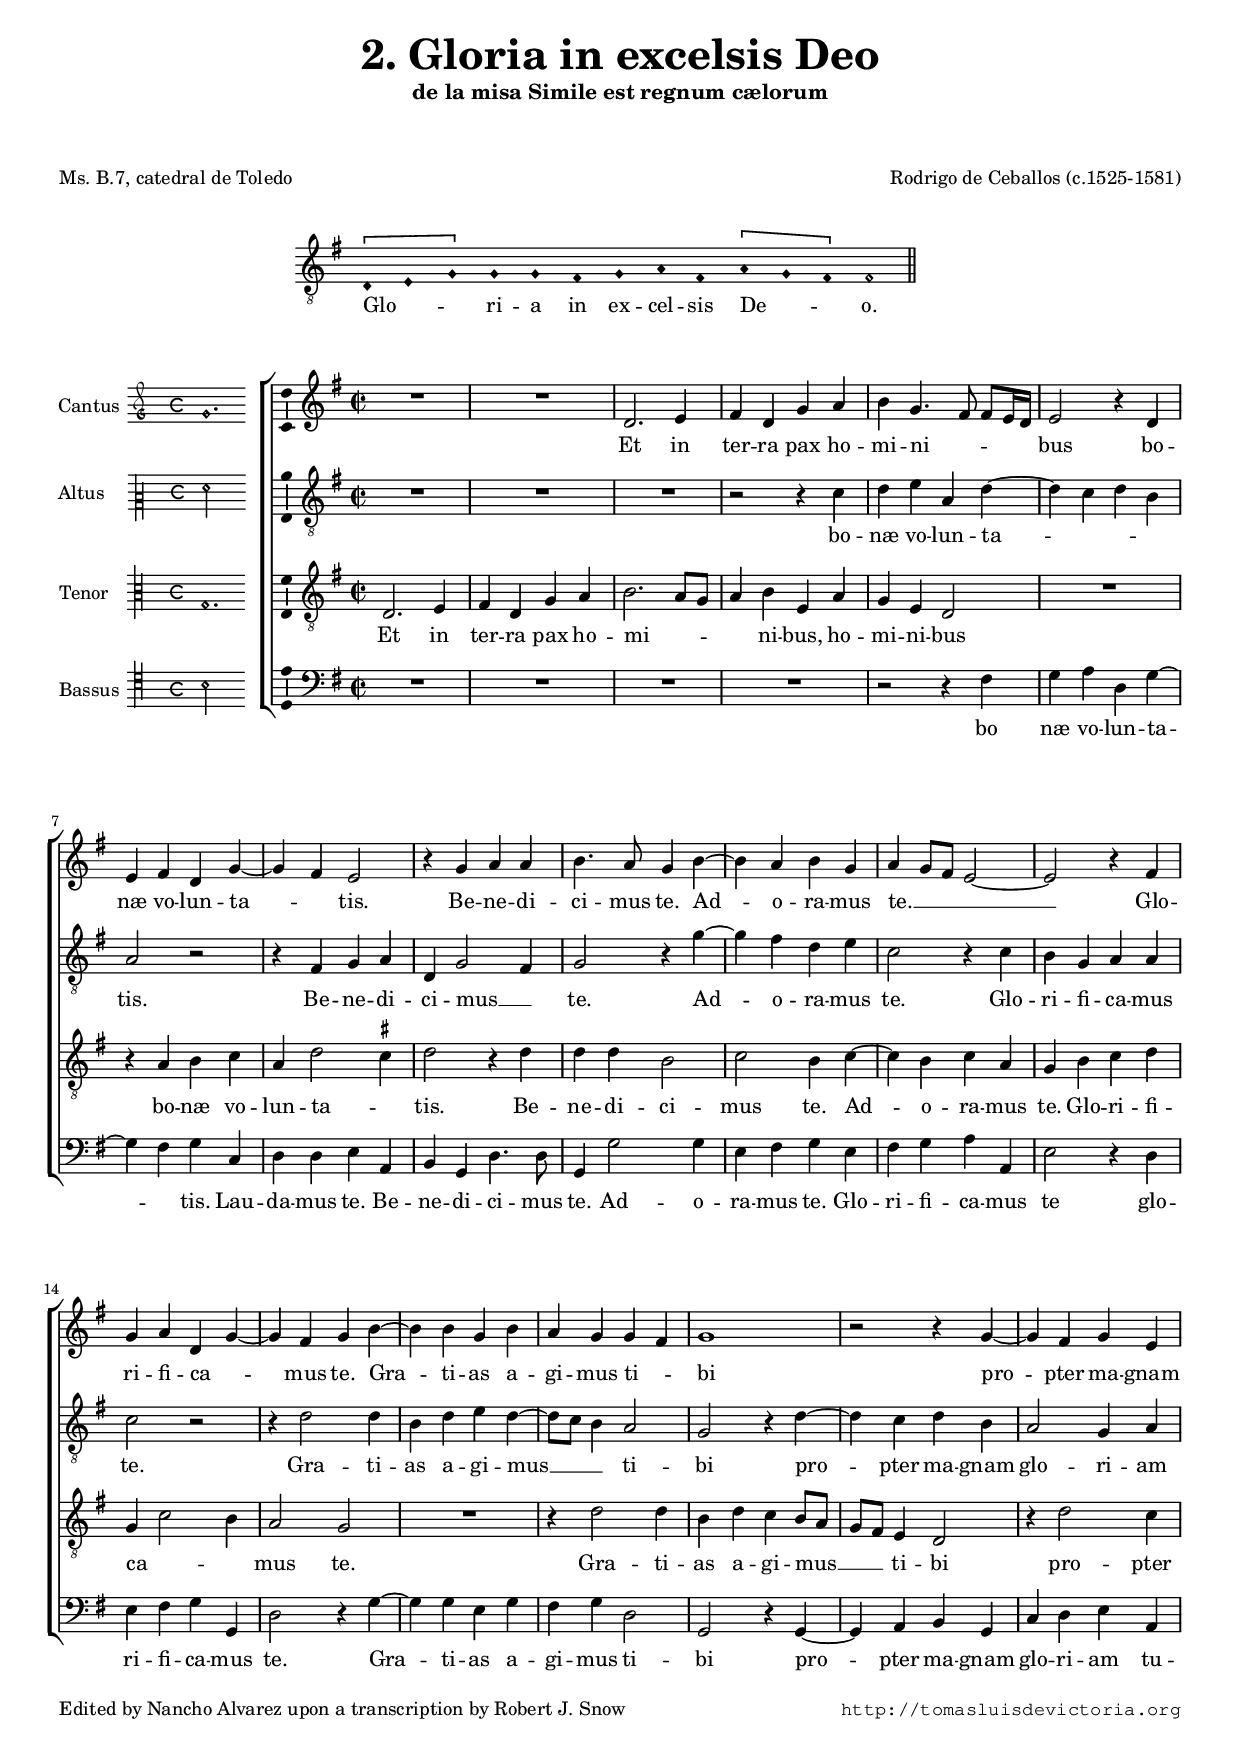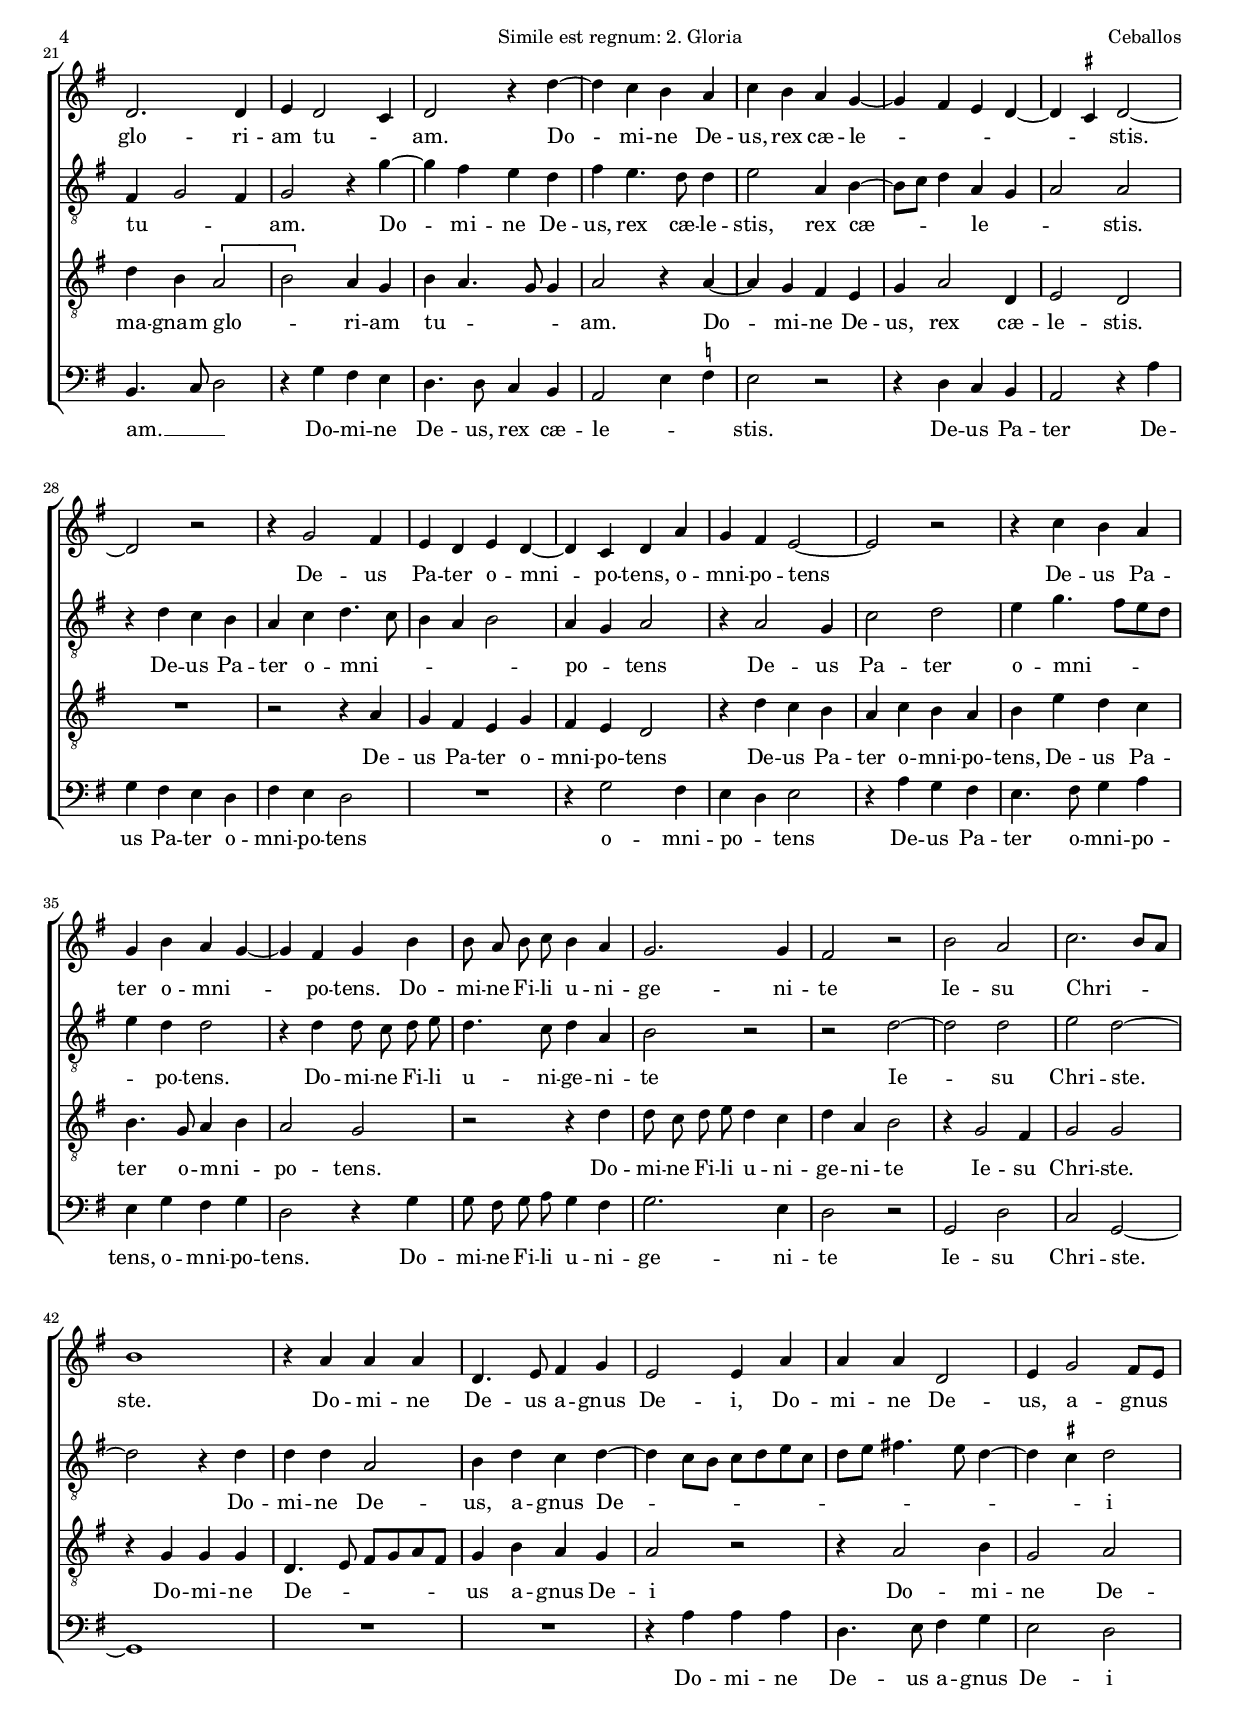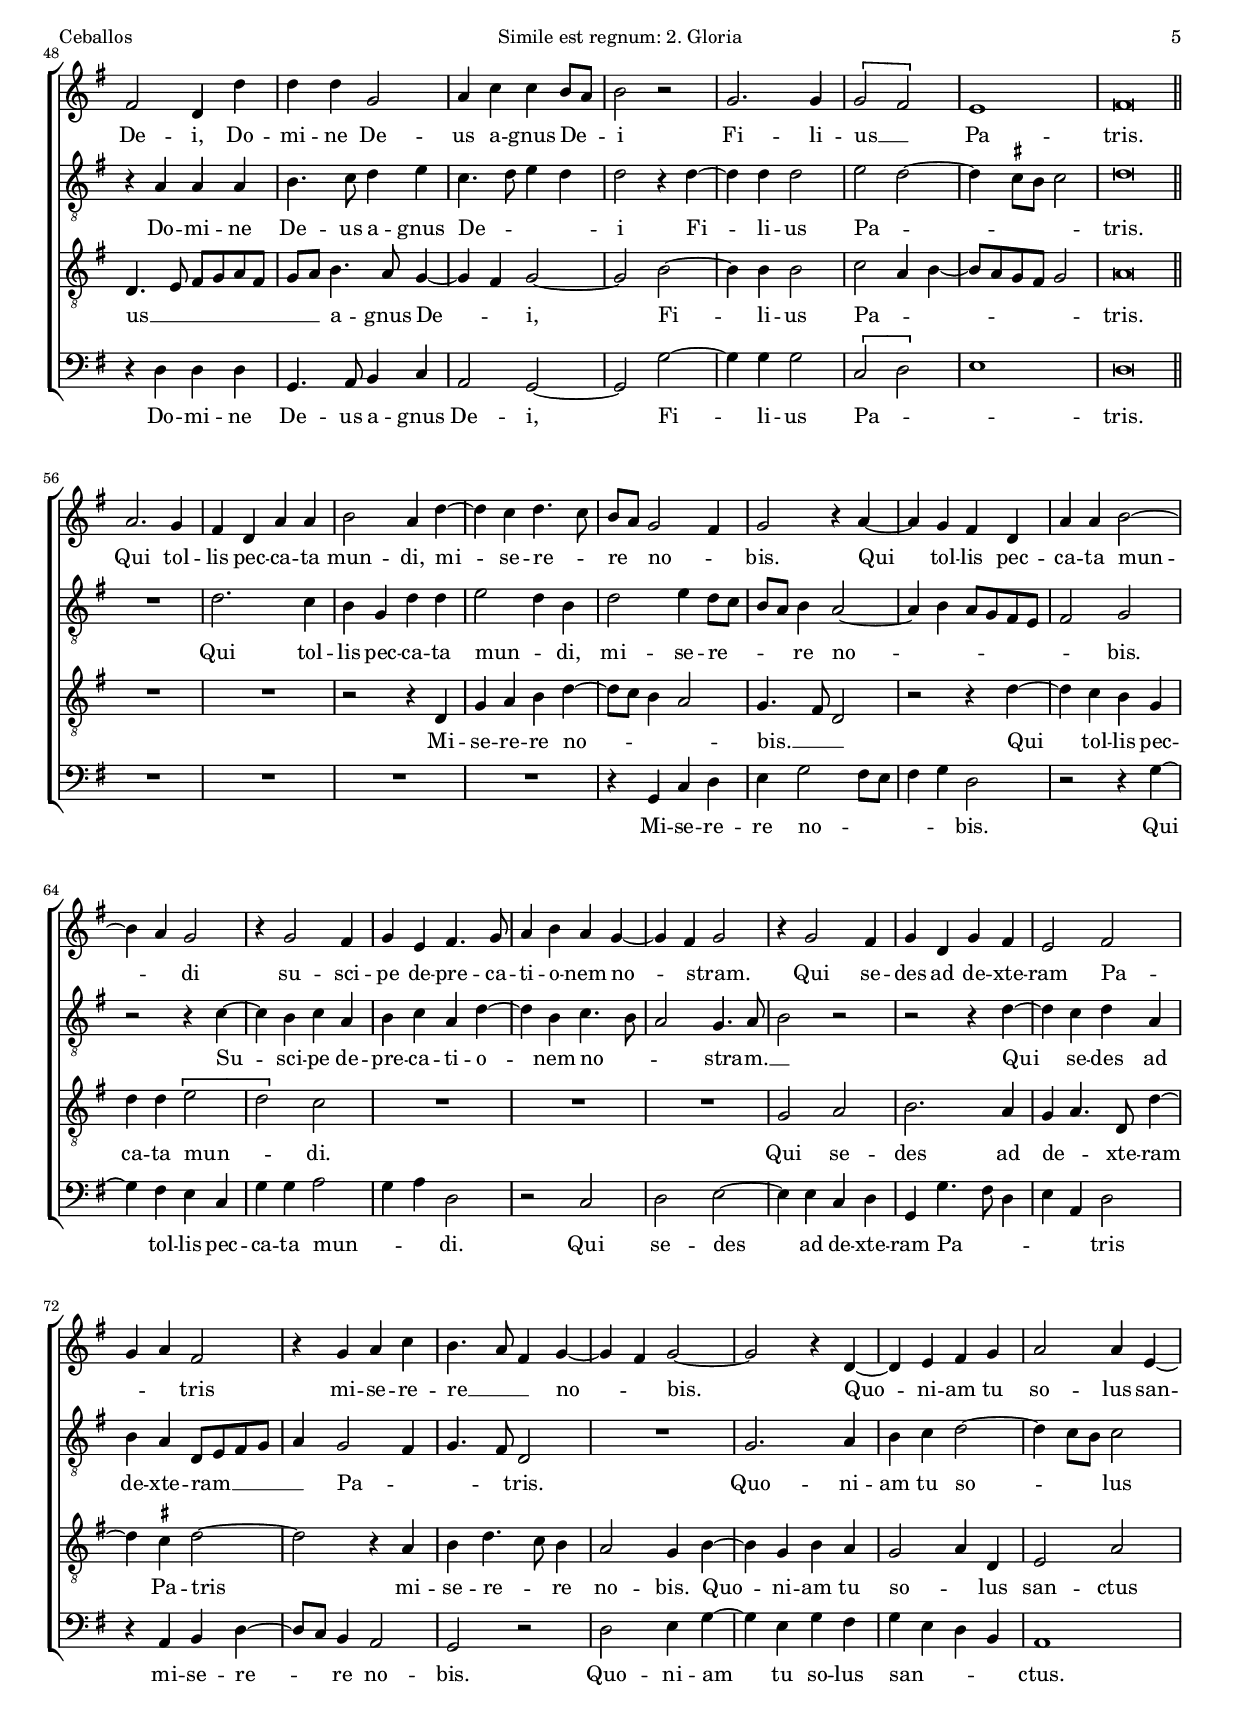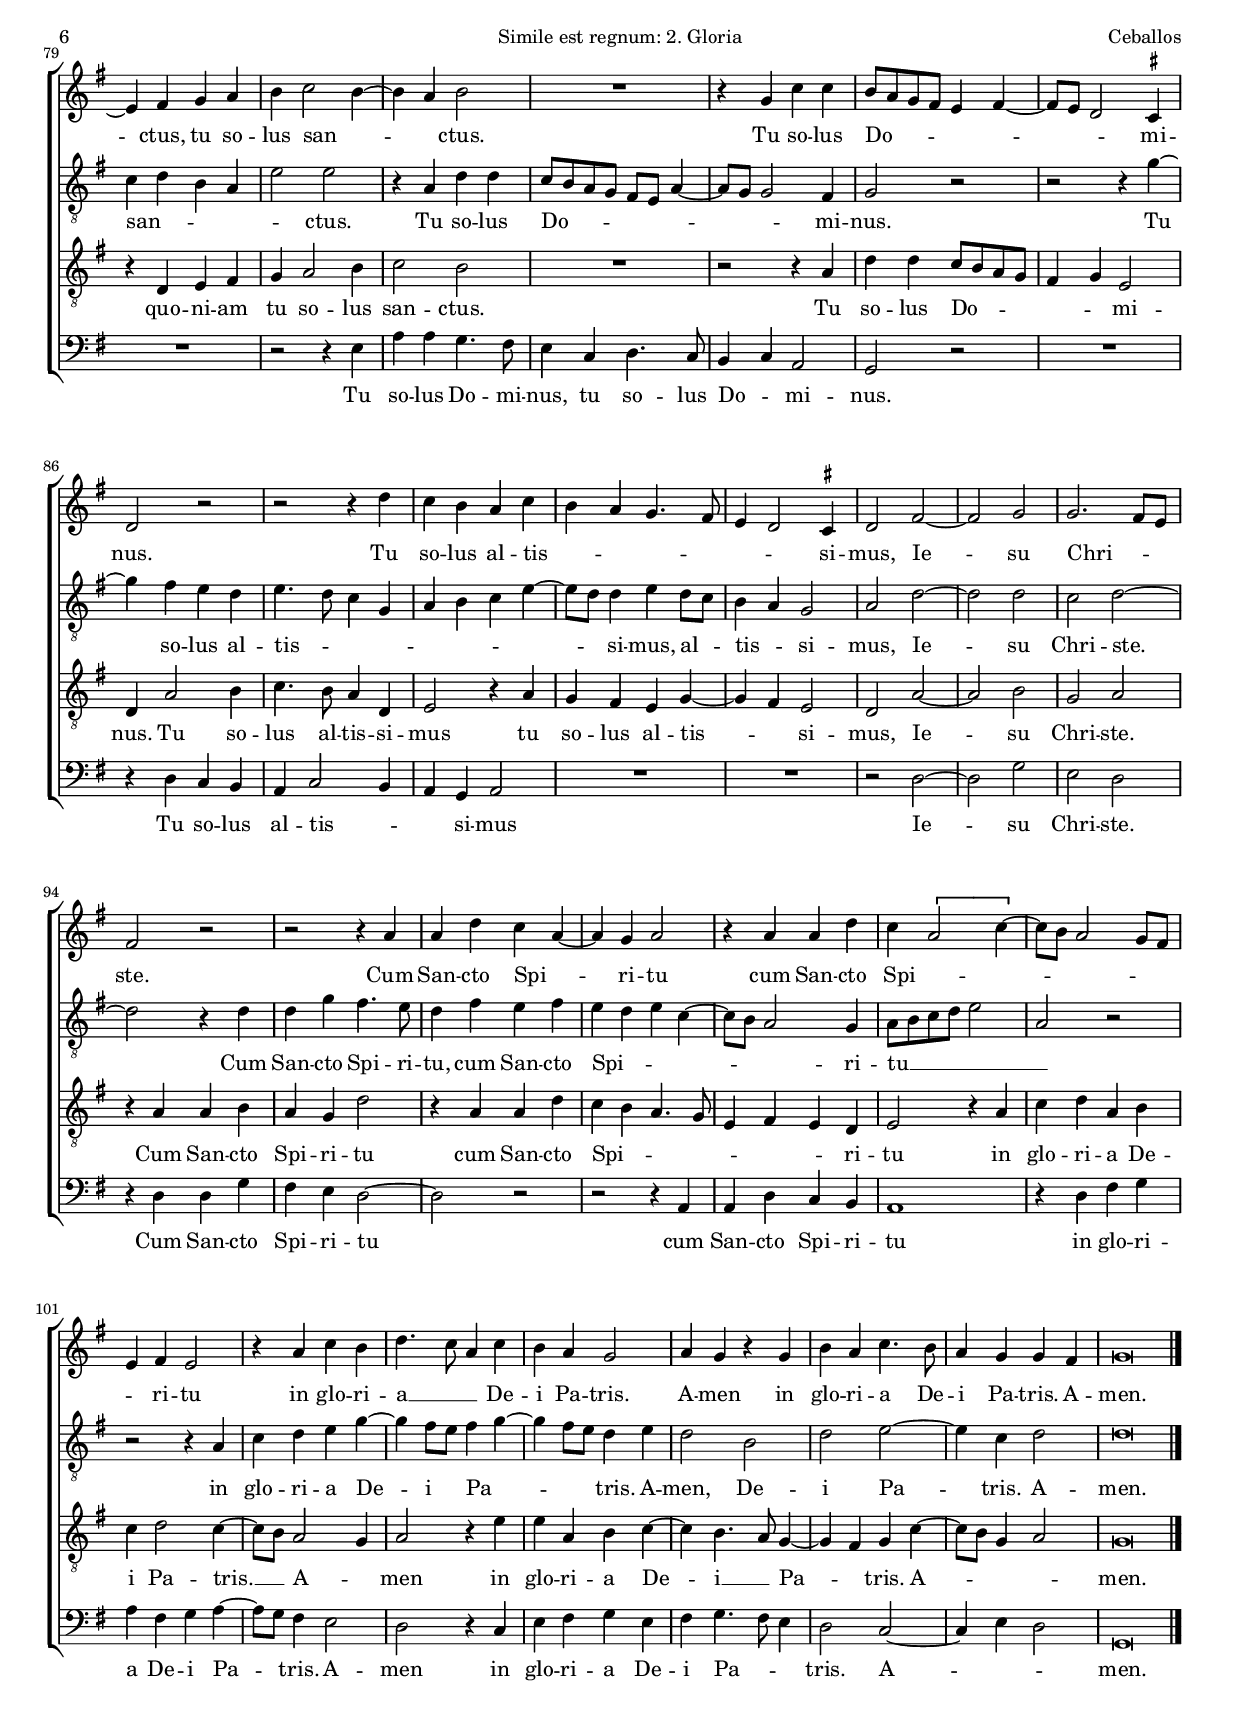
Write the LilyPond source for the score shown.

\version "2.18.0"

#(set-default-paper-size "a4")
#(set-global-staff-size 16.4)
#(ly:set-option 'point-and-click #f)
%mobile -s15.0 -i3.2

italicas=\override LyricText.font-shape = #'italic
rectas=\override LyricText.font-shape = #'upright
ss=\once \set suggestAccidentals = ##t
incipitwidth = 20
mtempo={\tempo 4 = 100}
mtempob={\tempo 4 = 50}
mt=#(define-music-function (parser location offset) (number?) ; move lyric text
      #{ \once \override LyricText.X-offset = -$offset #})

htitle="Simile est regnum: 2. Gloria"
hcomposer="Ceballos"

\header {
	title=\markup{\fontsize #3 "2. Gloria in excelsis Deo"}
	subtitle="de la misa Simile est regnum cælorum"
	subsubtitle=\markup{\null \vspace #2 }
	composer="Rodrigo de Ceballos (c.1525-1581)"
        pdfauthor=\composer
	%opus="(-)"
	poet=\markup{"Ms. B.7, catedral de Toledo"} % hay otra copia en Catedral de Jaén, y en Guatemala
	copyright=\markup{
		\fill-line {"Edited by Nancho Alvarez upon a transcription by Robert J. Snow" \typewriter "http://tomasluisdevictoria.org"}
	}
%	tagline=""
}

\markup{\null \vspace #1 } %notablet

\score {\transpose c' g {
<<
         \new Voice = "canto" {
                 %\set Staff.instrumentName=""
                 \override Staff.TimeSignature.stencil = ##f
                 \override Stem.transparent = ##t
                 \set Score.timing = ##f
                 \override NoteHead.style = #'neomensural         
                 \clef "G_8" 
                 \key c \major
                 \[g4 a c'\] c' c' b c' d' b \[d' c' b\] b2*1/2
                 \bar "||"
         }
         \new Lyrics \lyricsto "canto" {
                Glo -- _ _ ri -- a in ex -- cel -- sis De -- _ _ o.
         }
>>
        }%transpose

\layout {
        \override LigatureBracket.padding = #1
        line-width=14.5\cm 
        indent=4.0\cm
        ragged-right = ##f
                %tablet line-width=12\cm
                %tablet indent=4\cm
}
}


global={\key c \major \time 2/2 \skip 1*55 \bar "||" \break
        \skip 1*53 \bar "|."
}


cantus=\relative c''{
	R1*2
	g2. a4
	b4 g c d
	e c4. b8 b[ a16 g]
	a2 r4 g
	a4 b g
	c ~
	c b a2
	r4 c d d
	e4. d8 c4 e ~
	e d e c
	d4 c8 b a2 ~
	a2 r4 b
	c d g, c ~
	c b c e ~
	e e c e
	d c c b
	c1
	r2 r4 c ~
	c b c a
	g2. g4
	a4 g2 f4 % Snow \ss fis4
	g2 r4 g' ~
	g f e d
	f e d c ~
	c b a g ~
	g \ss fis g2 ~
	g r
	r4 c2 b4
	a g a g ~
	g4 f g d' % Snow \ss fis
	c b a2 ~
	a r
	r4 f' e d
	c e d c ~
	c b c e
	e8 \noBeam d \noBeam e \noBeam f e4 d
	c2. c4 b2 r
	e2 d
	f2. e8 d
	e1
	r4 d d d
	g,4. a8 b4 c
	a2 a4 d
	d d g,2 
	a4 c2 b8 a
	b2 g4 g'
	g4 g c,2
	d4 f f e8 d
	e2 r
	c2. c4
	\[c2 b\]
	a1
	b\breve*1/2
	d2. c4
	b g d' d
	e2 d4 g ~
	g4 f g4. f8
	e d c2 b4
	c2 r4 d ~
	d c b g
	d' d e2 ~
	e4 d c2
	r4 c2 b4
	c a b4. c8
	d4 e d c ~
	c4 b c2
	r4 c2 b4
	c g c b
	a2 b
	c4 d b2
	r4 c d f
	e4. d8 b4 c ~
	c b c2 ~
	c r4 g ~
	g4 a b c
	d2 d4 a ~
	a b c d
	e4 f2 e4 ~
	e d e2
	R1
	r4 c f f
	e8 d c b a4 b ~
	b8 a g2 \ss fis4
	g2 r
	r r4 g'
	f e d f
	e d c4. b8
	a4 g2 \ss fis4
	g2 b ~
	b c
	c2. b8 a
	b2 r
	r r4 d
	d g f d ~
	d c d2 % Snow \ss cis
	r4 d d g
	f4 \[d2 f4 ~ \]
	f8 e d2 c8 b
	a4 b a2
	r4 d f e
	g4. f8 d4 f
	e d c2
	d4 c r c
	e d f4. e8 d4 c c b
	c\breve*1/2
}

altus=\relative c'{
	R1*3
	r2 r4 f
	g a d, g ~
	g f g e
	d2 r
	r4 b c d
	g, c2 b4
	c2 r4 c' ~
	c b g a
	f2 r4 f
	e4 c d d
	f2 r
	r4 g2 g4
	e g a g ~
	g8 f e4 d2
	c r4 g' ~
	g f g e
	d2 c4 d
	b c2 b4
	c2 r4 c' ~
	c b a g
	b a4. g8 g4
	a2 d,4 e ~
	e8 f g4 d c
	d2 d
	r4 g f e
	d f g4. f8
	e4 d e2
	d4 c d2
	r4 d2 c4
	f2 g
	a4 c4. b8 a g
	a4 g g2
	r4 g g8 \noBeam f \noBeam g \noBeam a
	g4. f8 g4 d
	e2 r
	r g ~
	g g
	a g ~
	g r4 g
	g g d2
	e4 g f g ~
	g f8 e f g a f
	g a b!4. a8 g4 ~
	g \ss fis g2
	r4 d d d
	e4. f8 g4 a
	f4. g8 a4 g
	g2 r4 g ~
	g g g2
	a g ~
	g4 \ss fis8 e fis2
	g\breve*1/2
	R1
	g2. f4
	e c g' g
	a2 g4 e
	g2 a4 g8 f
	e d e4 d2 ~
	d4 e d8 c b a
	b2 c
	r2 r4 f ~
	f e f d
	e f d g ~
	g e f4. e8
	d2 c4. d8
	e2 r
	r2 r4 g ~
	g f g d
	e d g,8 a b c
	d4 c2 b4
	c4. b8 g2
	R1
	c2. d4
	e4 f g2 ~
	g4 f8 e f2
	f4 g e d
	a'2 a
	r4 d, g g
	f8 e d c b a d4 ~
	d8 c c2 b4
	c2 r
	r2 r4 c' ~
	c4 b a g
	a4. g8 f4 c
	d e f a ~
	a8 g g4 a g8 f
	e4 d c2
	d g ~
	g g
	f g ~ % Snow \ss fis
	g r4 g
	g c b4. a8
	g4 b a b
	a g a f ~
	f8 e d2 c4 % Snow \ss cis4
	d8 e f g a2
	d, r
	r2 r4 d
	f g a c ~
	c b8 a b4 c ~
	c b8 a g4 a 
	g2 e
	g a ~
	a4 f g2
	g\breve*1/2
}

tenor=\relative c'{
	g2. a4
	b g c d
	e2. d8 c
	d4 e a, d
	c a g2
	R1
	r4 d' e f
	d g2 \ss fis4
	g2 r4 g
	g g e2
	f e4 f ~
	f e f d
	c4 e f g
	c, f2 e4
	d2 c
	R1
	r4 g'2 g4
	e g f e8 d
	c b a4 g2
	r4 g'2 f4
	g e \[d2
	e\] d4 c
	e4 d4. c8 c4
	d2 r4 d ~
	d c b a
	c d2 g,4
	a2 g
	R1
	r2 r4 d'
	c b a c
	b4 a g2
	r4 g' f e
	d f e d
	e a g f
	e4. c8 d4 e
	d2 c
	r2 r4 g'
	g8 \noBeam f \noBeam g \noBeam a g4 f % Snow \ss fis
	g4 d e2
	r4 c2 b4
	c2 c
	r4 c c c
	g4. a8 b c d b
	c4 e d c
	d2 r
	r4 d2 e4
	c2 d
	g,4. a8 b c d b
	c d e4. d8 c4 ~
	c b c2 ~
	c e ~
	e4 e e2
	f2 d4 e ~
	e8 d c b c2
	d\breve*1/2
	R1*2
	r2 r4 g,
	c d e g ~
	g8 f e4 d2
	c4. b8 g2
	r2 r4 g' ~
	g f e c
	g' g \[a2
	g\] f
	R1*3
	c2 d
	e2. d4
	c4 d4. g,8 g'4 ~
	g \ss fis g2 ~
	g r4 d
	e g4. f8 e4
	d2 c4 e ~
	e c e d
	c2 d4 g,
	a2 d
	r4 g, a b
	c4 d2 e4
	f2 e
	R1
	r2 r4 d
	g g f8 e d c
	b4 c a2
	g4 d'2 e4
	f4. e8 d4 g,
	a2 r4 d
	c b a c ~
	c b a2
	g2 d' ~
	d e
	c d
	r4 d d e
	d c g'2 
	r4 d d g
	f e d4. c8
	a4 b a g
	a2 r4 d
	f g d e
	f4 g2 f4 ~
	f8 e d2 c4
	d2 r4 a'
	a d, e f ~
	f e4. d8 c4 ~
	c b c f ~
	f8 e c4 d2
	c\breve*1/2
}

bassus=\relative c'{
	R1*4
	r2 r4 b
	c d g, c ~
	c b c f,
	g g a d,
	e c g'4. g8
	c,4 c'2 c4
	a b c a
	b c d d,
	a'2 r4 g
	a b c c,
	g'2 r4 c ~
	c c a c
	b c g2
	c,2 r4 c ~
	c d e c
	f g a d,
	e4. f8 g2
	r4 c b a
	g4. g8 f4 e
	d2 a'4 \ss bes
	a2 r
	r4 g f e
	d2 r4 d'
	c b a g
	b a g2
	R1
	r4 c2 b4
	a g a2
	r4 d c b
	a4. b8 c4 d
	a c b c
	g2 r4 c
	c8 \noBeam b \noBeam c \noBeam d c4 b
	c2. a4 
	g2 r
	c,2 g'
	f c ~
	c1
	R1*2
	r4 d' d d
	g,4. a8 b4 c
	a2 g
	r4 g g g
	c,4. d8 e4 f
	d2 c ~
	c c' ~
	c4 c c2
	\[f,2 g\]
	a1
	g\breve*1/2
	R1*4
	r4 c, f g
	a c2 b8 a
	b4 c g2
	r2 r4 c ~
	c b a f
	c' c d2
	c4 d g,2
	r2 f
	g2 a ~
	a4 a f g
	c,4 c'4. b8 g4
	a d, g2
	r4 d e g ~
	g8 f e4 d2
	c2 r
	g'2 a4 c ~
	c a c b
	c4 a g e
	d1
	R1
	r2 r4 a'
	d d c4. b8
	a4 f g4. f8
	e4 f d2
	c r
	R1
	r4 g' f e
	d f2 e4
	d c d2
	R1*2
	r2 g ~
	g c
	a g
	r4 g g c
	b a g2 ~
	g2 r
	r r4 d
	d g f e
	d1
	r4 g b c
	d b c d ~
	d8 c b4 a2
	g r4 f
	a b c a
	b4 c4. b8 a4
	g2 f ~
	f4 a g2
	c,\breve*1/2
}

textocantus=\lyricmode{
Et in ter -- ra pax ho -- mi -- ni -- _ _ _ _ bus
bo -- næ vo -- lun -- ta -- _ tis.
Be -- ne -- di -- ci -- mus te.
Ad -- o -- ra -- mus te. __ _ _ _ 
Glo -- ri -- fi -- ca -- _ mus te.
Gra -- ti -- as a -- gi -- mus ti -- _ bi
pro -- pter ma -- gnam glo -- ri -- am tu -- _ am.
Do -- mi -- ne De -- us, 
rex cæ -- le -- _ _ _ _ \mt #1 stis.
De -- us Pa -- ter o -- mni -- po -- tens,
o -- mni -- po -- tens
De -- us Pa -- ter o -- \mt #1 mni -- _ po -- tens.
Do -- mi -- ne Fi -- li u -- ni -- ge -- ni -- te
Ie -- su Chri -- _ _ ste.
Do -- mi -- ne De -- us a -- gnus De -- i,
Do -- mi -- ne De -- us,
a -- \mt #1 gnus _ De -- i,
Do -- mi -- ne De -- us a -- gnus De -- _ i
Fi -- li -- us __ _ Pa -- tris.
Qui tol -- lis pec -- ca -- ta mun -- di,
mi -- se -- re -- _ re _ no -- _ bis.
Qui tol -- lis pec -- ca -- ta mun -- _ di
su -- sci -- pe de -- pre -- ca -- ti -- o -- nem no -- _ stram.
Qui se -- des ad de -- xte -- ram Pa -- _ _ tris
mi -- se -- re -- re __ _ _ no -- _ bis.
Quo -- ni -- am tu so -- lus \mt #1 san -- ctus,
tu so -- lus san -- _ _ ctus.
Tu so -- lus Do -- _ _ _ _ _ _ _ mi -- nus.
Tu so -- lus al -- tis -- _ _ _ _ _ _ si -- mus,
Ie -- su Chri -- _ _ ste.
Cum San -- cto Spi -- _ ri -- tu
cum San -- cto \mt #.5 Spi -- _ _ _ _ _ _ _ ri -- tu 
in glo -- ri -- a __ _ _ De -- i Pa -- tris.
A -- men
in glo -- ri -- a De -- i Pa -- tris. A -- men.
}

textoaltus=\lyricmode{
bo -- næ vo -- lun -- ta -- _ _ _ tis.
Be -- ne -- di -- ci -- mus __ _ te.
Ad -- o -- ra -- mus te.
Glo -- ri -- fi -- ca -- mus te.
Gra -- ti -- as a -- gi -- mus __ _ _ ti -- bi
pro -- pter ma -- gnam glo -- ri -- am tu -- _ _ am.
Do -- mi -- ne De -- us,
rex cæ -- le -- stis,
rex cæ -- _ _ le -- _ _ stis.
De -- us Pa -- ter o -- mni -- _ _ _ _ po -- _ tens
De -- us Pa -- ter o -- mni -- _ _ _ _ po -- tens.
Do -- mi -- ne Fi -- li u -- ni -- ge -- ni -- te
Ie -- su Chri -- ste.
Do -- mi -- ne De -- us,
a -- gnus De -- _ _ _ _ _ _ _ _ _ _ _ _ i
Do -- mi -- ne De -- us a -- gnus De -- _ _ _ i
Fi -- li -- us Pa -- _ _ _ _ tris.
Qui tol -- lis pec -- ca -- ta mun -- _ di,
mi -- se -- re -- _ _ _ re no -- _ _ _ _ _ _ bis.
Su -- sci -- pe de -- pre -- ca -- ti -- o -- nem no -- _ _ \mt #1 stram. __ _ _ 
Qui se -- des ad de -- xte -- ram __ _ _ _ _ Pa -- _ _ _ tris.
Quo -- ni -- am tu so -- _ _ lus san -- _ _ _ _ ctus.
Tu so -- lus Do -- _ _ _ _ _ _ _ _ mi -- nus.
\mt #.5 Tu so -- lus al -- tis -- _ _ _ _ _ _ _ _ si -- mus,
al -- _ tis -- _ si -- mus,
Ie -- su Chri -- ste.
Cum San -- cto Spi -- ri -- tu,
cum San -- cto Spi -- _ _ _ _ _ ri -- tu __ _ _ _ _ _ 
in glo -- ri -- a De -- i _ Pa -- _ _ _ \mt #1 tris.
A -- men,
De -- i Pa -- tris. A -- men.
}

textotenor=\lyricmode{
Et in ter -- ra pax ho -- mi -- _ _ _ ni -- bus,
ho -- mi -- ni -- bus
bo -- næ vo -- lun -- ta -- _ tis.
Be -- ne -- di -- ci -- mus te.
Ad -- o -- ra -- mus te.
Glo -- ri -- fi -- ca -- _ _ mus te.
Gra -- ti -- as a -- gi -- mus __ _ _ _ ti -- bi
pro -- pter ma -- gnam glo -- _ ri -- am tu -- _ _ _ am.
Do -- mi -- ne De -- us,
rex cæ -- le -- stis.
De -- us Pa -- ter o -- mni -- po -- tens
De -- us Pa -- ter o -- mni -- po -- tens,
De -- us Pa -- ter o -- mni -- _ po -- tens.
Do -- mi -- ne Fi -- li u -- ni -- ge -- ni -- te
Ie -- su Chri -- ste.
Do -- mi -- ne De -- _ _ _ _ _ us
a -- gnus De -- i
Do -- mi -- ne De -- us __ _ _ _ _ _ _ _ a -- gnus De -- _ i,
Fi -- li -- us Pa -- _ _ _ _ _ _ tris.
Mi -- se -- re -- re no -- _ _ _ bis. __ _ _ 
Qui tol -- lis pec -- ca -- ta mun -- _ di.
Qui se -- des ad de -- _ xte -- \mt #1 ram Pa -- tris
mi -- se -- re -- _ re no -- bis.
Quo -- ni -- am tu so -- _ lus san -- ctus
quo -- ni -- am tu so -- lus san -- ctus.
Tu so -- lus Do -- _ _ _ _ _ mi -- nus.
Tu so -- lus al -- tis -- si -- mus
tu so -- lus al -- tis -- _ si -- mus,
Ie -- su Chri -- ste.
Cum San -- cto Spi -- ri -- tu 
cum San -- cto Spi -- _ _ _ _ _ _ ri -- tu
in glo -- ri -- a De -- i Pa -- tris. __ _ A -- _ men
in glo -- ri -- a De -- i __ _ Pa -- _ tris.
A -- _ _ _ men.
}

textobassus=\lyricmode{
bo næ vo -- lun -- ta -- _ tis.
Lau -- da -- mus te.
Be -- ne -- di -- ci -- mus te.
Ad -- o -- ra -- mus te.
Glo -- ri -- fi -- ca -- mus te
glo -- ri -- fi -- ca -- mus te.
Gra -- ti -- as a -- gi -- mus ti -- bi
pro -- pter ma -- gnam glo -- ri -- am tu -- am. __ _ _ 
Do -- mi -- ne De -- us, rex cæ -- le -- _ _ stis.
De -- us Pa -- ter
De -- us Pa -- ter o -- mni -- po -- tens
o -- mni -- po -- _ tens
De -- us Pa -- ter o -- mni -- po -- tens,
o -- mni -- po -- tens.
Do -- mi -- ne Fi -- li u -- ni -- ge -- ni -- te
Ie -- su Chri -- ste.
Do -- mi -- ne De -- us a -- gnus De -- i
Do -- mi -- ne De -- us a -- gnus De -- i,
Fi -- li -- us Pa -- _ _ tris.
Mi -- se -- re -- re no -- _ _ _ _ bis.
\mt #1 Qui tol -- lis pec -- ca -- ta mun -- _ _ di.
Qui se -- des ad de -- xte -- ram Pa -- _ _ _ _ tris
mi -- se -- re -- _ re no -- bis.
Quo -- ni -- am tu so -- lus san -- _ _ _ ctus.
Tu so -- lus Do -- mi -- nus,
tu so -- lus Do -- _ mi -- nus.
Tu so -- lus al -- tis -- _ _ si -- mus
Ie -- su Chri -- ste.
Cum San -- cto Spi -- ri -- tu 
cum San -- cto Spi -- ri -- tu
in glo -- ri -- a De -- i Pa -- _ tris.
A -- men
in glo -- ri -- a De -- i Pa -- _ _ tris.
A -- _ _ men.
}


incipitcantus=\markup{
	\score{
		{ 
		\set Staff.instrumentName="Cantus "
		\override NoteHead.style = #'neomensural
		\override Staff.TimeSignature.style = #'neomensural
		\cadenzaOn 
		\clef "petrucci-g"
		\key c \major
		\time 4/4
                g'1.
		} 

	\layout { line-width=\incipitwidth indent = 0 }
	}
}

incipitaltus=\markup{
	\score{
		{ 
		\set Staff.instrumentName="Altus    "
		\override NoteHead.style = #'neomensural 
		\override Staff.TimeSignature.style = #'neomensural
		\cadenzaOn 
		\clef "petrucci-c2"
		\key c \major
		\time 4/4
               f'2*2
		} 
	\layout { line-width=\incipitwidth indent = 0 }
	}
}


incipittenor=\markup{
	\score{
		{ 
		\set Staff.instrumentName="Tenor   "
		\override NoteHead.style = #'neomensural 
		\override Staff.TimeSignature.style = #'neomensural
		\cadenzaOn 
		\clef "petrucci-c3"
		\key c \major
		\time 4/4
                g1.
		} 
	\layout { line-width=\incipitwidth indent=0 }
	}
}

incipitbassus=\markup{
	\score{
		{ 
		\set Staff.instrumentName="Bassus "
		\override NoteHead.style = #'neomensural
		\override Staff.TimeSignature.style = #'neomensural
		\cadenzaOn 
		\clef "petrucci-c4"
		\key c \major
		\time 4/4
                b2*2
		} 
	\layout { line-width=\incipitwidth indent = 0 }
	}
}

%\layout {
%       \context {\Voice
%               \remove Ligature_bracket_engraver
%               \consists Mensural_ligature_engraver
%       }
%       line-width=\incipitwidth
%       indent = 0
%}

\score {\transpose c' g{
\new ChoirStaff<<

	\new Staff <<\global
	\new Voice="v1" {
		\set Staff.instrumentName=\incipitcantus
		\clef "treble"
		\cantus }
	\new Lyrics \lyricsto "v1" {\textocantus }
	>>

	\new Staff <<\global
	\new Voice="v2" {
		\set Staff.instrumentName=\incipitaltus
		\clef "G_8"
		\altus }
	\new Lyrics \lyricsto "v2" {\textoaltus }
	>>
	
	\new Staff <<\global
	\new Voice="v3" {
		\set Staff.instrumentName=\incipittenor
		\clef "G_8"
		\tenor }
	\new Lyrics \lyricsto "v3" {\textotenor }
	>>

	\new Staff <<\global
	\new Voice="v4" {
		\set Staff.instrumentName=\incipitbassus
		\clef "bass"
		\bassus }
	\new Lyrics \lyricsto "v4" {\textobassus }
	>>
	
>>

	} % transpose

\layout{ 
	\context {\Lyrics 
		\override VerticalAxisGroup.staff-affinity = #UP
		\override VerticalAxisGroup.nonstaff-relatedstaff-spacing =
			#'((basic-distance . 0) (minimum-distance . 0) (padding . 1))
		\override LyricText.font-size = #1.2
		\override LyricHyphen.minimum-distance = #0.5
	}
	\context {\Score 
		tempoHideNote = ##t
		\override BarNumber.padding = #2 
	}
	\context {\Voice 
		%melismaBusyProperties = #'()
		%autoBeaming = ##f
	}
	\context {\Staff 
                %\RemoveEmptyStaves
                %\override VerticalAxisGroup.remove-first = ##t
		\override VerticalAxisGroup.staff-staff-spacing =
			#'((basic-distance . 11) (minimum-distance . 0) (padding . 1))
		\consists Ambitus_engraver 
		\override LigatureBracket.padding = #1
	}
}

%\midi { \mtempo }

}


\paper{
	evenHeaderMarkup=\markup  \fill-line { \fromproperty #'page:page-number-string \htitle \hcomposer }
	oddHeaderMarkup= \markup  \fill-line { \on-the-fly #not-first-page \hcomposer \on-the-fly #not-first-page \htitle \on-the-fly #not-first-page \fromproperty #'page:page-number-string }
	%system-count=20
	%page-count = 8
	ragged-last-bottom = ##f
	indent=3.6\cm
	system-system-spacing =
	#'((basic-distance . 20) (minimum-distance . 0) (padding . 5))
	top-system-spacing = % header
	#'((basic-distance . 8) (minimum-distance . 0) (padding . 0))
	last-bottom-spacing = % footer
	#'((basic-distance . 12) (minimum-distance . 0) (padding . 0))
	markup-system-spacing.padding = #1.5

first-page-number=3
}